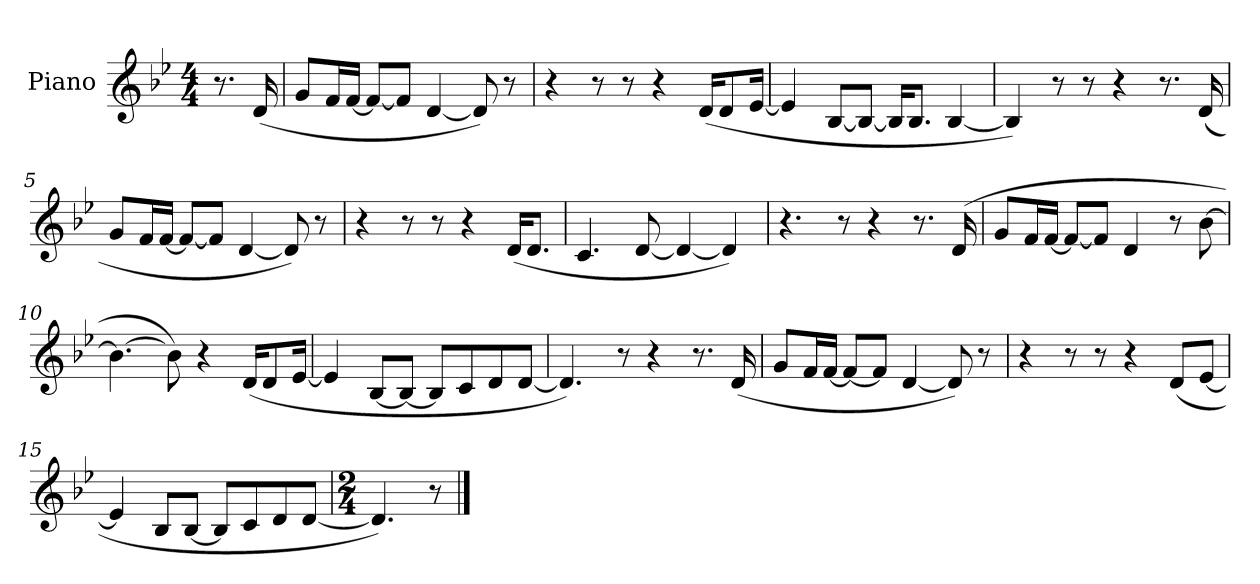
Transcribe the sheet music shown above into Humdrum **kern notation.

**kern
*part1
*staff1
*I"Piano
*I'Pno.
*clefG2
*k[b-e-]
*M4/4
*MM88
=
8.r
(<16d/
=1
8g/L
16f/L
[16f/JJ
8f/L_
8f/J]
[4d/
8d/])
8r
=2
4r
8r
8r
4r
(<16d/KL
8d/
[16e-/Jk
=3
4e-/]
[8B-/L
8B-/J_
16B-/KL]
8.B-/J
[4B-/
=4
4B-/])
8r
8r
4r
8.r
(<16d/
=5
8g/L
16f/L
[16f/JJ
8f/L_
8f/J]
[4d/
8d/])
8r
=6
4r
8r
8r
4r
(<16d/KL
8.d/J
=7
4.c/
[8d/
4d/_
4d/])
=8
4.r
8r
4r
8.r
(>16d/
=9
8g/L
16f/L
[16f/JJ
8f/L_
8f/J]
4d/
8r
[8b-\
=10
4.b-\_
8b-\])
4r
(<16d/KL
8d/
[16e-/Jk
=11
4e-/]
[8B-/L
8B-/J_
8B-/L]
8c/
8d/
[8d/J
=12
4.d/])
8r
4r
8.r
(<16d/
=13
8g/L
16f/L
[16f/JJ
8f/L_
8f/J]
[4d/
8d/])
8r
=14
4r
8r
8r
4r
(<8d/L
[8e-/J
=15
4e-/]
8B-/L
[8B-/J
8B-/L]
8c/
8d/
[8d/J
=16
*M2/4
4.d/])
8r
==
*-
